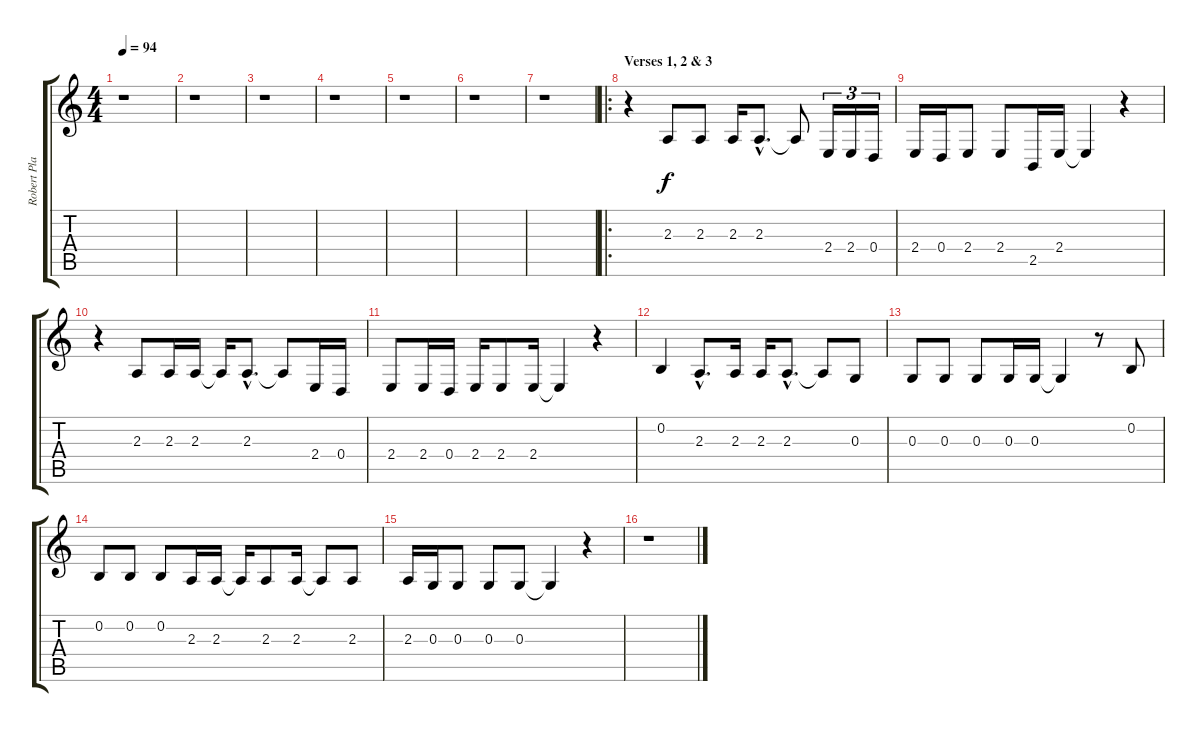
\track ("Robert Plant Voice" "Robert Pla") {instrument oboe}
\staff {score tabs}
\tuning (E4 B3 G3 D3 A2 E2) {hide}
\ts (4 4)
\tempo 94
\clef g2
\ks c
r.1{dy f instrument oboe} |
r.1 |
r.1 |
r.1 |
r.1 |
r.1 |
r.1 |
\ro
\section ("" "Verses 1, 2 & 3")
r.4 2.3.8 2.3.8 2.3.16 2.3{hac}.8{d} 2.3{t}.8 2.4.16{tu (3 2)} 2.4.16{tu (3 2)} 0.4.16{tu (3 2)} |
2.4.16 0.4.16 2.4.8 2.4.8 2.5.16 2.4.16 2.4{t}.4 r.4 |
r.4 2.3.8 2.3.16 2.3.16 2.3{t}.16 2.3{hac}.8{d} 2.3{t}.8 2.4.16 0.4.16 |
2.4.8 2.4.16 0.4.16 2.4.16 2.4.8 2.4.16 2.4{t}.4 r.4 |
0.2.4 2.3{hac}.8{d} 2.3.16 2.3.16 2.3{hac}.8{d} 2.3{t}.8 0.3.8 |
0.3.8 0.3.8 0.3.8 0.3.16 0.3.16 0.3{t}.4 r.8 0.2.8 |
0.2.8 0.2.8 0.2.8 2.3.16 2.3.16 2.3{t}.16 2.3.8 2.3.16 2.3{t}.8 2.3.8 |
2.3.16 0.3.16 0.3.8 0.3.8 0.3.8 0.3{t}.4 r.4 |
r.1
